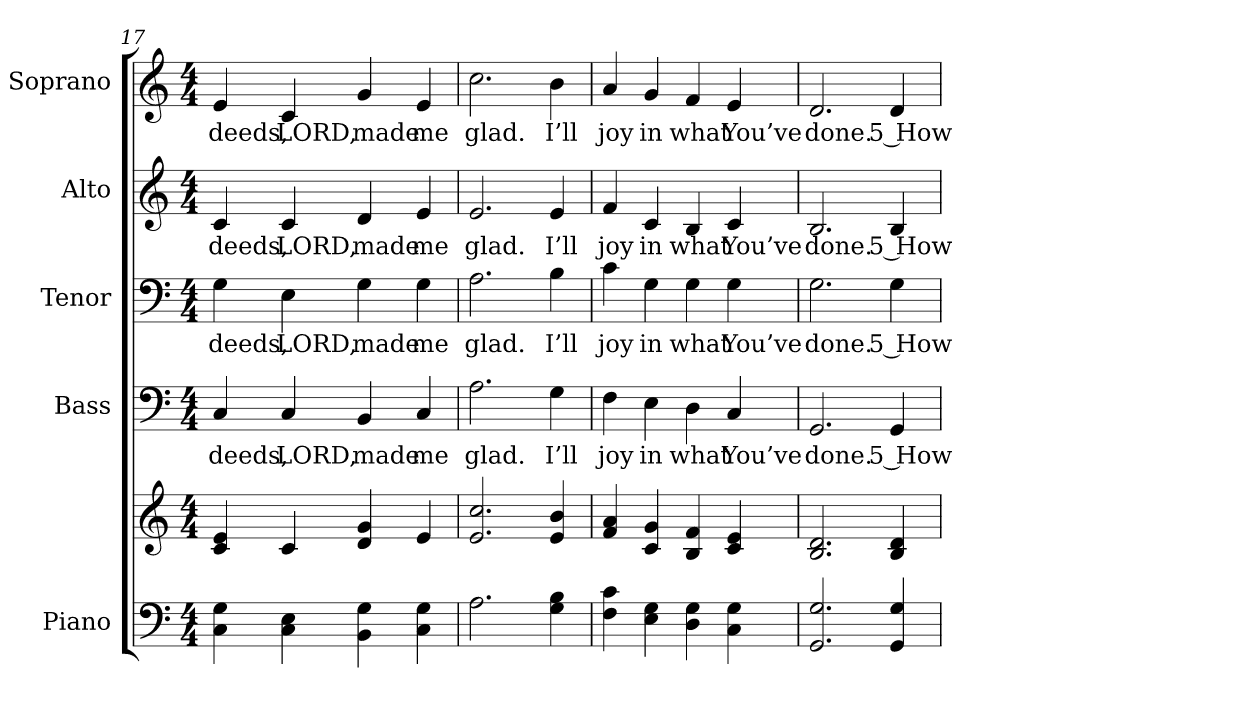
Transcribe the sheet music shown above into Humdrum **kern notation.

**kern	**kern	**kern	**text	**kern	**text	**kern	**text	**kern	**text
*part5	*part5	*part4	*part4	*part3	*part3	*part2	*part2	*part1	*part1
*staff6	*staff5	*staff4	*staff4	*staff3	*staff3	*staff2	*staff2	*staff1	*staff1
*I"Piano	*	*I"Bass	*	*I"Tenor	*	*I"Alto	*	*I"Soprano	*
*I'Pno.	*	*I'B.	*	*I'T.	*	*I'A.	*	*I'S.	*
*clefF4	*clefG2	*clefF4	*	*clefF4	*	*clefG2	*	*clefG2	*
*k[]	*k[]	*k[]	*	*k[]	*	*k[]	*	*k[]	*
*C:	*C:	*C:	*	*C:	*	*C:	*	*C:	*
*M4/4	*M4/4	*M4/4	*	*M4/4	*	*M4/4	*	*M4/4	*
=17	=17	=17	=17	=17	=17	=17	=17	=17	=17
!	!	!	!LO:LY:b:color=#000000	!	!	!	!	!	!
!	!	!	!	!	!LO:LY:b:color=#000000	!	!	!	!
!	!	!	!	!	!	!	!LO:LY:b:color=#000000	!	!
!	!	!	!	!	!	!	!	!	!LO:LY:b:color=#000000
4Ci\ 4Gi	4ci/ 4ei	4Ci/	deeds,	4Gi\	deeds,	4ci/	deeds,	4ei/	deeds,
!	!	!	!LO:LY:b:color=#000000	!	!	!	!	!	!
!	!	!	!	!	!LO:LY:b:color=#000000	!	!	!	!
!	!	!	!	!	!	!	!LO:LY:b:color=#000000	!	!
!	!	!	!	!	!	!	!	!	!LO:LY:b:color=#000000
4Ci\ 4Ei	4ci/	4Ci/	LORD,	4Ei\	LORD,	4ci/	LORD,	4ci/	LORD,
!	!	!	!LO:LY:b:color=#000000	!	!	!	!	!	!
!	!	!	!	!	!LO:LY:b:color=#000000	!	!	!	!
!	!	!	!	!	!	!	!LO:LY:b:color=#000000	!	!
!	!	!	!	!	!	!	!	!	!LO:LY:b:color=#000000
4BBi\ 4Gi	4di/ 4gi	4BBi/	made	4Gi\	made	4di/	made	4gi/	made
!	!	!	!LO:LY:b:color=#000000	!	!	!	!	!	!
!	!	!	!	!	!LO:LY:b:color=#000000	!	!	!	!
!	!	!	!	!	!	!	!LO:LY:b:color=#000000	!	!
!	!	!	!	!	!	!	!	!	!LO:LY:b:color=#000000
4Ci\ 4Gi	4ei/	4Ci/	me	4Gi\	me	4ei/	me	4ei/	me
=18	=18	=18	=18	=18	=18	=18	=18	=18	=18
!	!	!	!LO:LY:b:color=#000000	!	!	!	!	!	!
!	!	!	!	!	!LO:LY:b:color=#000000	!	!	!	!
!	!	!	!	!	!	!	!LO:LY:b:color=#000000	!	!
!	!	!	!	!	!	!	!	!	!LO:LY:b:color=#000000
2.Ai\	2.ei/ 2.cci	2.Ai\	glad.	2.Ai\	glad.	2.ei/	glad.	2.cci\	glad.
!	!	!	!LO:LY:b:color=#000000	!	!	!	!	!	!
!	!	!	!	!	!LO:LY:b:color=#000000	!	!	!	!
!	!	!	!	!	!	!	!LO:LY:b:color=#000000	!	!
!	!	!	!	!	!	!	!	!	!LO:LY:b:color=#000000
4Gi\ 4Bi	4ei/ 4bi	4Gi\	I’ll	4Bi\	I’ll	4ei/	I’ll	4bi\	I’ll
=19	=19	=19	=19	=19	=19	=19	=19	=19	=19
!	!	!	!LO:LY:b:color=#000000	!	!	!	!	!	!
!	!	!	!	!	!LO:LY:b:color=#000000	!	!	!	!
!	!	!	!	!	!	!	!LO:LY:b:color=#000000	!	!
!	!	!	!	!	!	!	!	!	!LO:LY:b:color=#000000
4Fi\ 4ci	4fi/ 4ai	4Fi\	joy	4ci\	joy	4fi/	joy	4ai/	joy
!	!	!	!LO:LY:b:color=#000000	!	!	!	!	!	!
!	!	!	!	!	!LO:LY:b:color=#000000	!	!	!	!
!	!	!	!	!	!	!	!LO:LY:b:color=#000000	!	!
!	!	!	!	!	!	!	!	!	!LO:LY:b:color=#000000
4Ei\ 4Gi	4ci/ 4gi	4Ei\	in	4Gi\	in	4ci/	in	4gi/	in
!	!	!	!LO:LY:b:color=#000000	!	!	!	!	!	!
!	!	!	!	!	!LO:LY:b:color=#000000	!	!	!	!
!	!	!	!	!	!	!	!LO:LY:b:color=#000000	!	!
!	!	!	!	!	!	!	!	!	!LO:LY:b:color=#000000
4Di\ 4Gi	4Bi/ 4fi	4Di\	what	4Gi\	what	4Bi/	what	4fi/	what
!	!	!	!LO:LY:b:color=#000000	!	!	!	!	!	!
!	!	!	!	!	!LO:LY:b:color=#000000	!	!	!	!
!	!	!	!	!	!	!	!LO:LY:b:color=#000000	!	!
!	!	!	!	!	!	!	!	!	!LO:LY:b:color=#000000
4Ci\ 4Gi	4ci/ 4ei	4Ci/	You’ve	4Gi\	You’ve	4ci/	You’ve	4ei/	You’ve
!!LO:PB:g=z
=20	=20	=20	=20	=20	=20	=20	=20	=20	=20
!	!	!	!LO:LY:b:color=#000000	!	!	!	!	!	!
!	!	!	!	!	!LO:LY:b:color=#000000	!	!	!	!
!	!	!	!	!	!	!	!LO:LY:b:color=#000000	!	!
!	!	!	!	!	!	!	!	!	!LO:LY:b:color=#000000
2.GGi/ 2.Gi	2.Bi/ 2.di	2.GGi/	done.	2.Gi\	done.	2.Bi/	done.	2.di/	done.
!	!	!	!LO:LY:b:color=#000000	!	!	!	!	!	!
!	!	!	!	!	!LO:LY:b:color=#000000	!	!	!	!
!	!	!	!	!	!	!	!LO:LY:b:color=#000000	!	!
!	!	!	!	!	!	!	!	!	!LO:LY:b:color=#000000
4GGi/ 4Gi	4Bi/ 4di	4GGi/	5 How	4Gi\	5 How	4Bi/	5 How	4di/	5 How
=	=	=	=	=	=	=	=	=	=
*-	*-	*-	*-	*-	*-	*-	*-	*-	*-
